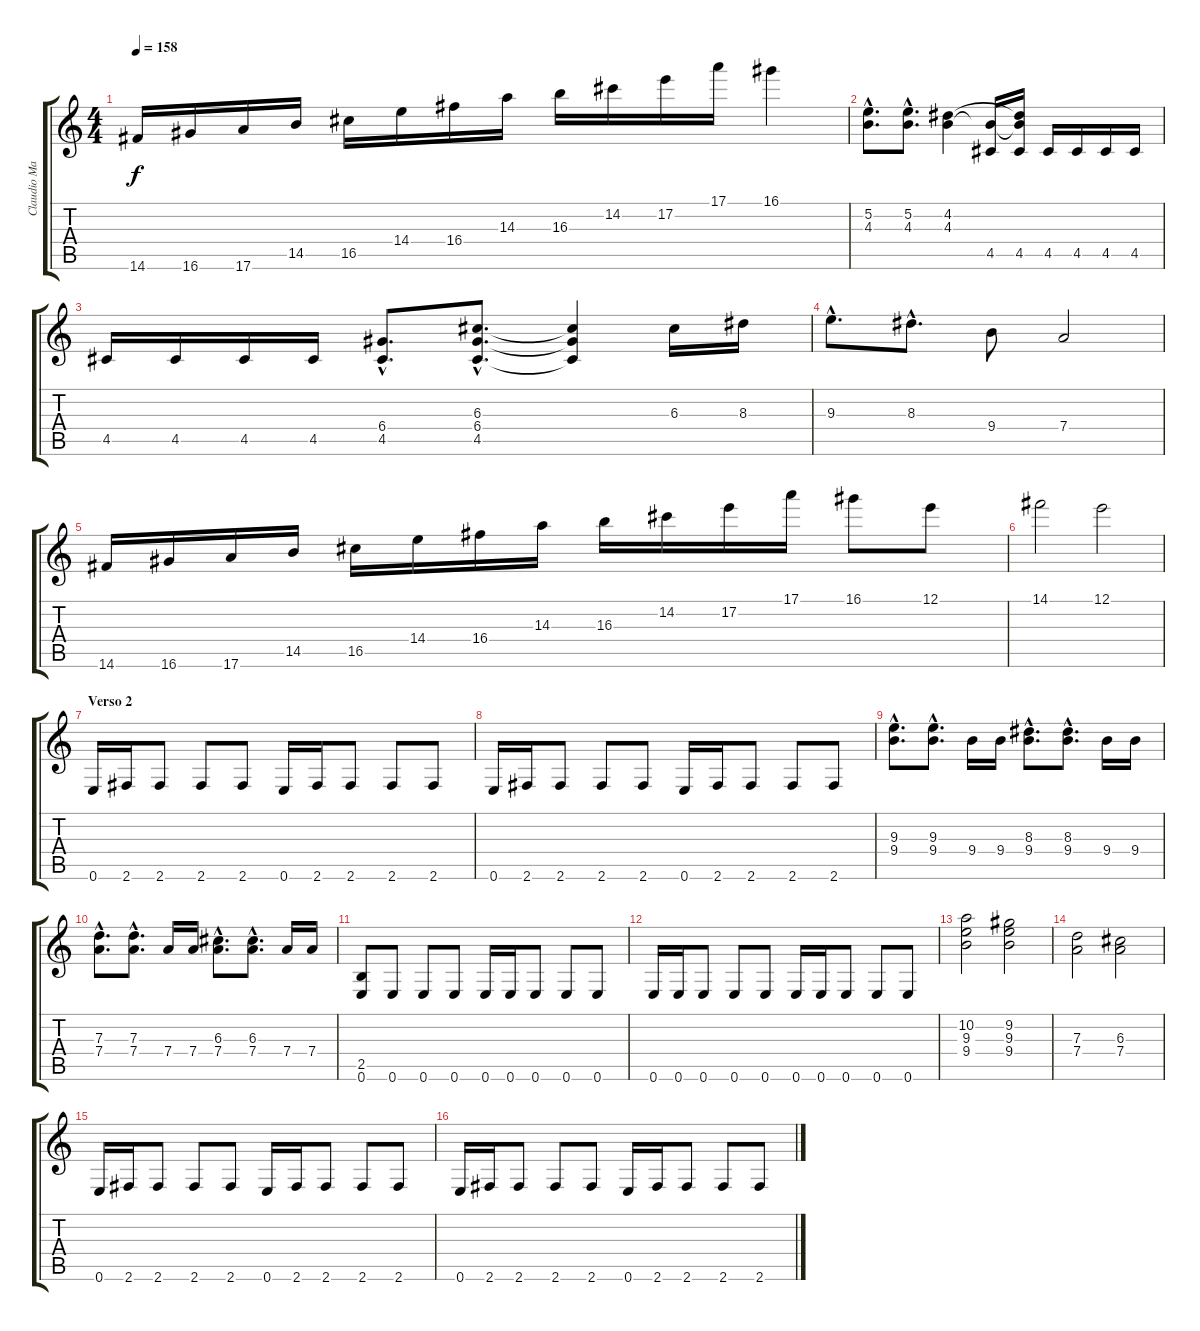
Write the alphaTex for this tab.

\track ("Claudio Marciello (Gtr 1)" "Claudio Ma") {instrument distortionguitar}
\staff {score tabs}
\tuning (E4 B3 G3 D3 A2 E2) {hide}
\ts (4 4)
\tempo 158
\clef g2
\ks c
14.6.16{dy f} 16.6.16 17.6.16 14.5.16 16.5.16 14.4.16 16.4.16 14.3.16 16.3.16 14.2.16 17.2.16 17.1.16 16.1.4 |
(5.2{hac} 4.3{hac}).8{d} (5.2{hac} 4.3{hac}).8{d} (4.2 4.3).4 (4.3{t} 4.5).16 (4.2{t} 4.3{t} 4.5).16 4.5.16 4.5.16 4.5.16 4.5.16 |
4.5.16 4.5.16 4.5.16 4.5.16 (6.4{hac} 4.5{hac}).8{d} (6.3{hac} 6.4{hac} 4.5{hac}).8{d} (6.3{t} 6.4{t} 4.5{t}).4 6.3.16 8.3.16 |
9.3{hac}.8{d} 8.3{hac}.8{d} 9.4.8 7.4.2 |
14.6.16 16.6.16 17.6.16 14.5.16 16.5.16 14.4.16 16.4.16 14.3.16 16.3.16 14.2.16 17.2.16 17.1.16 16.1.8 12.1.8 |
14.1.2 12.1.2 |
\section ("" "Verso 2")
0.6.16 2.6.16 2.6.8 2.6.8 2.6.8 0.6.16 2.6.16 2.6.8 2.6.8 2.6.8 |
0.6.16 2.6.16 2.6.8 2.6.8 2.6.8 0.6.16 2.6.16 2.6.8 2.6.8 2.6.8 |
(9.3{hac} 9.4{hac}).8{d} (9.3{hac} 9.4{hac}).8{d} 9.4.16 9.4.16 (8.3{hac} 9.4{hac}).8{d} (8.3{hac} 9.4{hac}).8{d} 9.4.16 9.4.16 |
(7.3{hac} 7.4{hac}).8{d} (7.3{hac} 7.4{hac}).8{d} 7.4.16 7.4.16 (6.3{hac} 7.4{hac}).8{d} (6.3{hac} 7.4{hac}).8{d} 7.4.16 7.4.16 |
(2.5 0.6).8 0.6.8 0.6.8 0.6.8 0.6.16 0.6.16 0.6.8 0.6.8 0.6.8 |
0.6.16 0.6.16 0.6.8 0.6.8 0.6.8 0.6.16 0.6.16 0.6.8 0.6.8 0.6.8 |
(10.2 9.3 9.4).2 (9.2 9.3 9.4).2 |
(7.3 7.4).2 (6.3 7.4).2 |
0.6.16 2.6.16 2.6.8 2.6.8 2.6.8 0.6.16 2.6.16 2.6.8 2.6.8 2.6.8 |
0.6.16 2.6.16 2.6.8 2.6.8 2.6.8 0.6.16 2.6.16 2.6.8 2.6.8 2.6.8
